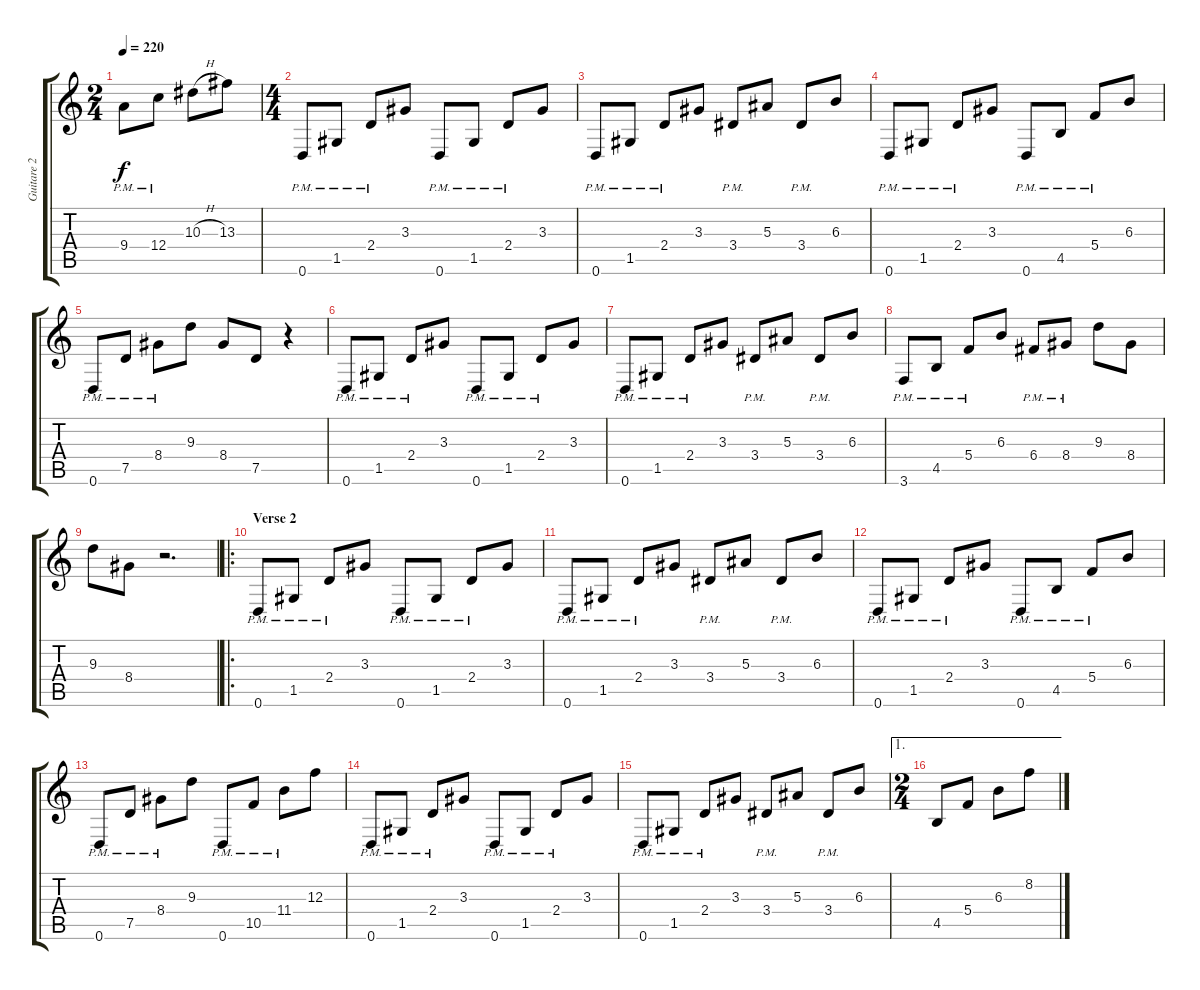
\track ("Guitare 2" "Guitare 2") {instrument distortionguitar}
\staff {score tabs}
\tuning (D4 A3 F3 C3 G2 D2) {hide}
\ts (2 4)
\tempo 220
\clef g2
\ks c
9.4{pm}.8{dy f} 12.4{pm}.8 10.3{h}.8 13.3.8 |
\ts (4 4)
0.6{pm}.8 1.5{pm}.8 2.4{pm}.8 3.3.8 0.6{pm}.8 1.5{pm}.8 2.4{pm}.8 3.3.8 |
0.6{pm}.8 1.5{pm}.8 2.4{pm}.8 3.3.8 3.4{pm}.8 5.3.8 3.4{pm}.8 6.3.8 |
0.6{pm}.8 1.5{pm}.8 2.4{pm}.8 3.3.8 0.6{pm}.8 4.5{pm}.8 5.4{pm}.8 6.3.8 |
0.6{pm}.8 7.5{pm}.8 8.4{pm}.8 9.3.8 8.4.8 7.5.8 r.4 |
0.6{pm}.8 1.5{pm}.8 2.4{pm}.8 3.3.8 0.6{pm}.8 1.5{pm}.8 2.4{pm}.8 3.3.8 |
0.6{pm}.8 1.5{pm}.8 2.4{pm}.8 3.3.8 3.4{pm}.8 5.3.8 3.4{pm}.8 6.3.8 |
3.6{pm}.8 4.5{pm}.8 5.4{pm}.8 6.3.8 6.4{pm}.8 8.4{pm}.8 9.3.8 8.4.8 |
9.3.8 8.4.8 r.2{d} |
\ro
\section ("" "Verse 2")
0.6{pm}.8 1.5{pm}.8 2.4{pm}.8 3.3.8 0.6{pm}.8 1.5{pm}.8 2.4{pm}.8 3.3.8 |
0.6{pm}.8 1.5{pm}.8 2.4{pm}.8 3.3.8 3.4{pm}.8 5.3.8 3.4{pm}.8 6.3.8 |
0.6{pm}.8 1.5{pm}.8 2.4{pm}.8 3.3.8 0.6{pm}.8 4.5{pm}.8 5.4{pm}.8 6.3.8 |
0.6{pm}.8 7.5{pm}.8 8.4{pm}.8 9.3.8 0.6{pm}.8 10.5{pm}.8 11.4{pm}.8 12.3.8 |
0.6{pm}.8 1.5{pm}.8 2.4{pm}.8 3.3.8 0.6{pm}.8 1.5{pm}.8 2.4{pm}.8 3.3.8 |
0.6{pm}.8 1.5{pm}.8 2.4{pm}.8 3.3.8 3.4{pm}.8 5.3.8 3.4{pm}.8 6.3.8 |
\ae 1
\ts (2 4)
4.5.8 5.4.8 6.3.8 8.2.8
